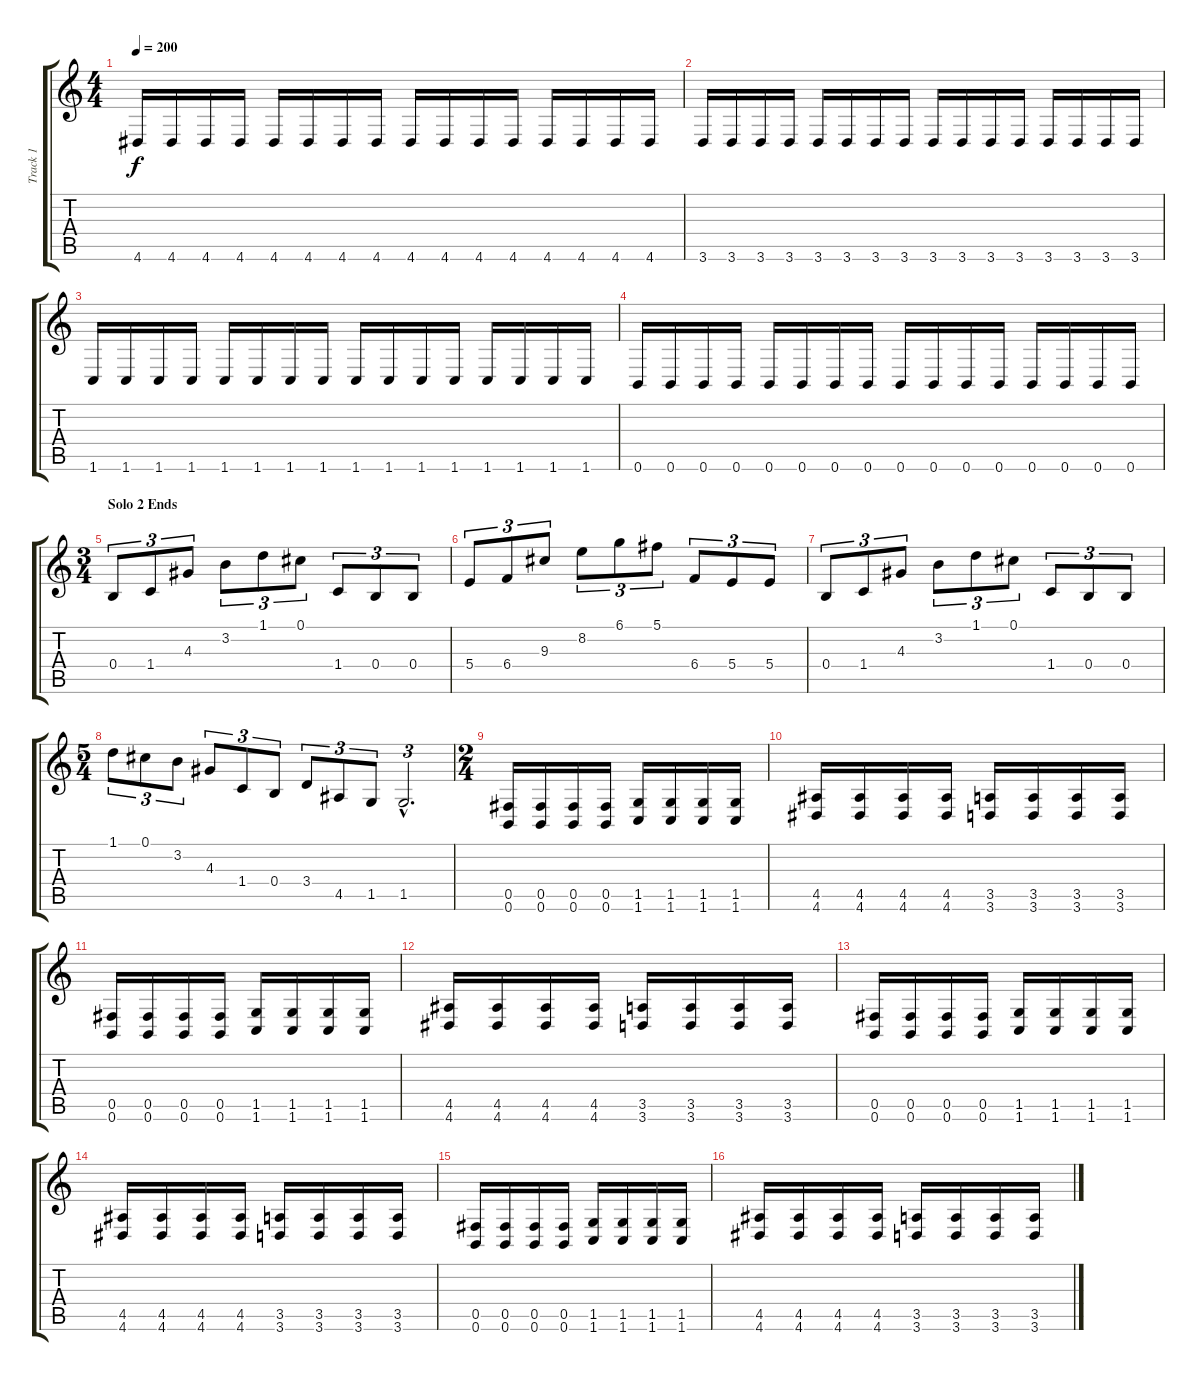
\track ("Track 1" "Track 1") {instrument overdrivenguitar}
\staff {score tabs}
\tuning (Db4 Ab3 E3 B2 Gb2 B1) {hide}
\ts (4 4)
\tempo 200
\clef g2
\ks c
4.6.16{dy f} 4.6.16 4.6.16 4.6.16 4.6.16 4.6.16 4.6.16 4.6.16 4.6.16 4.6.16 4.6.16 4.6.16 4.6.16 4.6.16 4.6.16 4.6.16 |
3.6.16 3.6.16 3.6.16 3.6.16 3.6.16 3.6.16 3.6.16 3.6.16 3.6.16 3.6.16 3.6.16 3.6.16 3.6.16 3.6.16 3.6.16 3.6.16 |
1.6.16 1.6.16 1.6.16 1.6.16 1.6.16 1.6.16 1.6.16 1.6.16 1.6.16 1.6.16 1.6.16 1.6.16 1.6.16 1.6.16 1.6.16 1.6.16 |
0.6.16 0.6.16 0.6.16 0.6.16 0.6.16 0.6.16 0.6.16 0.6.16 0.6.16 0.6.16 0.6.16 0.6.16 0.6.16 0.6.16 0.6.16 0.6.16 |
\ts (3 4)
\section ("" "Solo 2 Ends")
0.4.8{tu (3 2)} 1.4.8{tu (3 2)} 4.3.8{tu (3 2)} 3.2.8{tu (3 2)} 1.1.8{tu (3 2)} 0.1.8{tu (3 2)} 1.4.8{tu (3 2)} 0.4.8{tu (3 2)} 0.4.8{tu (3 2)} |
5.4.8{tu (3 2)} 6.4.8{tu (3 2)} 9.3.8{tu (3 2)} 8.2.8{tu (3 2)} 6.1.8{tu (3 2)} 5.1.8{tu (3 2)} 6.4.8{tu (3 2)} 5.4.8{tu (3 2)} 5.4.8{tu (3 2)} |
0.4.8{tu (3 2)} 1.4.8{tu (3 2)} 4.3.8{tu (3 2)} 3.2.8{tu (3 2)} 1.1.8{tu (3 2)} 0.1.8{tu (3 2)} 1.4.8{tu (3 2)} 0.4.8{tu (3 2)} 0.4.8{tu (3 2)} |
\ts (5 4)
1.1.8{tu (3 2)} 0.1.8{tu (3 2)} 3.2.8{tu (3 2)} 4.3.8{tu (3 2)} 1.4.8{tu (3 2)} 0.4.8{tu (3 2)} 3.4.8{tu (3 2)} 4.5.8{tu (3 2)} 1.5.8{tu (3 2)} 1.5{hac}.2{d tu (3 2)} |
\ts (2 4)
(0.5 0.6).16 (0.5 0.6).16 (0.5 0.6).16 (0.5 0.6).16 (1.5 1.6).16 (1.5 1.6).16 (1.5 1.6).16 (1.5 1.6).16 |
(4.5 4.6).16 (4.5 4.6).16 (4.5 4.6).16 (4.5 4.6).16 (3.5 3.6).16 (3.5 3.6).16 (3.5 3.6).16 (3.5 3.6).16 |
(0.5 0.6).16 (0.5 0.6).16 (0.5 0.6).16 (0.5 0.6).16 (1.5 1.6).16 (1.5 1.6).16 (1.5 1.6).16 (1.5 1.6).16 |
(4.5 4.6).16 (4.5 4.6).16 (4.5 4.6).16 (4.5 4.6).16 (3.5 3.6).16 (3.5 3.6).16 (3.5 3.6).16 (3.5 3.6).16 |
(0.5 0.6).16 (0.5 0.6).16 (0.5 0.6).16 (0.5 0.6).16 (1.5 1.6).16 (1.5 1.6).16 (1.5 1.6).16 (1.5 1.6).16 |
(4.5 4.6).16 (4.5 4.6).16 (4.5 4.6).16 (4.5 4.6).16 (3.5 3.6).16 (3.5 3.6).16 (3.5 3.6).16 (3.5 3.6).16 |
(0.5 0.6).16 (0.5 0.6).16 (0.5 0.6).16 (0.5 0.6).16 (1.5 1.6).16 (1.5 1.6).16 (1.5 1.6).16 (1.5 1.6).16 |
(4.5 4.6).16 (4.5 4.6).16 (4.5 4.6).16 (4.5 4.6).16 (3.5 3.6).16 (3.5 3.6).16 (3.5 3.6).16 (3.5 3.6).16
